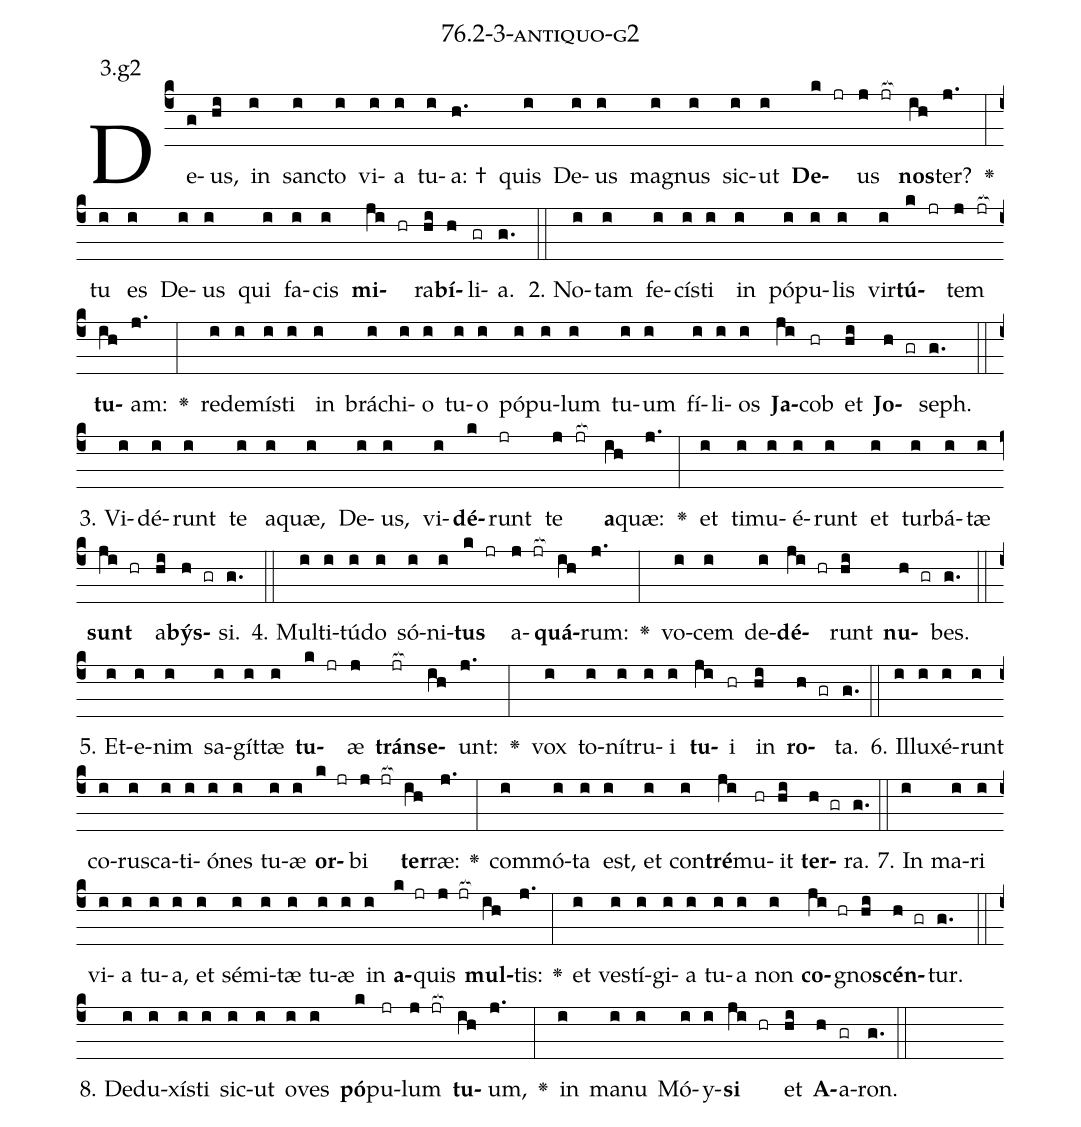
name: 76.2-3-antiquo-g2;
annotation: 3.g2;
%%
(c4)De(g)us,(hi) in(i) sanc(i)to(i) vi(i)a(i) tu(i)a: †(h.) quis(i) De(i)us(i) ma(i)gnus(i) sic(i)ut(i) <b>De</b>(k jr)us(j jr[ocb:1{]) <b>nos</b>(ih[ocb:0}])ter?(j.) <v>\greheightstar</v>(:) tu(i) es(i) De(i)us(i) qui(i) fa(i)cis(i) <b>mi</b>(ji hr)ra(hi)<b>bí</b>(h)li(gr)a.(g.) (::)
2. No(i)tam(i) fe(i)cís(i)ti(i) in(i) pó(i)pu(i)lis(i) vir(i)<b>tú</b>(k jr)tem(j jr[ocb:1{]) <b>tu</b>(ih[ocb:0}])am:(j.) <v>\greheightstar</v>(:) red(i)e(i)mís(i)ti(i) in(i) brá(i)chi(i)o(i) tu(i)o(i) pó(i)pu(i)lum(i) tu(i)um(i) fí(i)li(i)os(i) <b>Ja</b>(ji)cob(hr) et(hi) <b>Jo</b>(h gr)seph.(g.) (::)
3. Vi(i)dé(i)runt(i) te(i) a(i)quæ,(i) De(i)us,(i) vi(i)<b>dé</b>(k)runt(jr) te(j jr[ocb:1{]) <b>a</b>(ih[ocb:0}])quæ:(j.) <v>\greheightstar</v>(:) et(i) ti(i)mu(i)é(i)runt(i) et(i) tur(i)bá(i)tæ(i) <b>sunt</b>(ji hr) a(hi)<b>býs</b>(h gr)si.(g.) (::)
4. Mul(i)ti(i)tú(i)do(i) só(i)ni(i)<b>tus</b>(k jr) a(j jr[ocb:1{])<b>quá</b>(ih[ocb:0}])rum:(j.) <v>\greheightstar</v>(:) vo(i)cem(i) de(i)<b>dé</b>(ji hr)runt(hi) <b>nu</b>(h gr)bes.(g.) (::)
5. Et(i)e(i)nim(i) sa(i)gít(i)tæ(i) <b>tu</b>(k jr)æ(j) <b>tráns</b>(jr[ocb:1{])<b>e</b>(ih[ocb:0}])unt:(j.) <v>\greheightstar</v>(:) vox(i) to(i)ní(i)tru(i)i(i) <b>tu</b>(ji)i(hr) in(hi) <b>ro</b>(h gr)ta.(g.) (::)
6. Il(i)lu(i)xé(i)runt(i) co(i)rus(i)ca(i)ti(i)ó(i)nes(i) tu(i)æ(i) <b>or</b>(k jr)bi(j jr[ocb:1{]) <b>ter</b>(ih[ocb:0}])ræ:(j.) <v>\greheightstar</v>(:) com(i)mó(i)ta(i) est,(i) et(i) con(i)<b>tré</b>(ji)mu(hr)it(hi) <b>ter</b>(h gr)ra.(g.) (::)
7. In(i) ma(i)ri(i) vi(i)a(i) tu(i)a,(i) et(i) sé(i)mi(i)tæ(i) tu(i)æ(i) in(i) <b>a</b>(k jr)quis(j jr[ocb:1{]) <b>mul</b>(ih[ocb:0}])tis:(j.) <v>\greheightstar</v>(:) et(i) ves(i)tí(i)gi(i)a(i) tu(i)a(i) non(i) <b>co</b>(ji hr)gno(hi)<b>scén</b>(h gr)tur.(g.) (::)
8. De(i)du(i)xís(i)ti(i) sic(i)ut(i) o(i)ves(i) <b>pó</b>(k)pu(jr)lum(j jr[ocb:1{]) <b>tu</b>(ih[ocb:0}])um,(j.) <v>\greheightstar</v>(:) in(i) ma(i)nu(i) Mó(i)y(i)<b>si</b>(ji hr) et(hi) <b>A</b>(h)a(gr)ron.(g.) (::)
